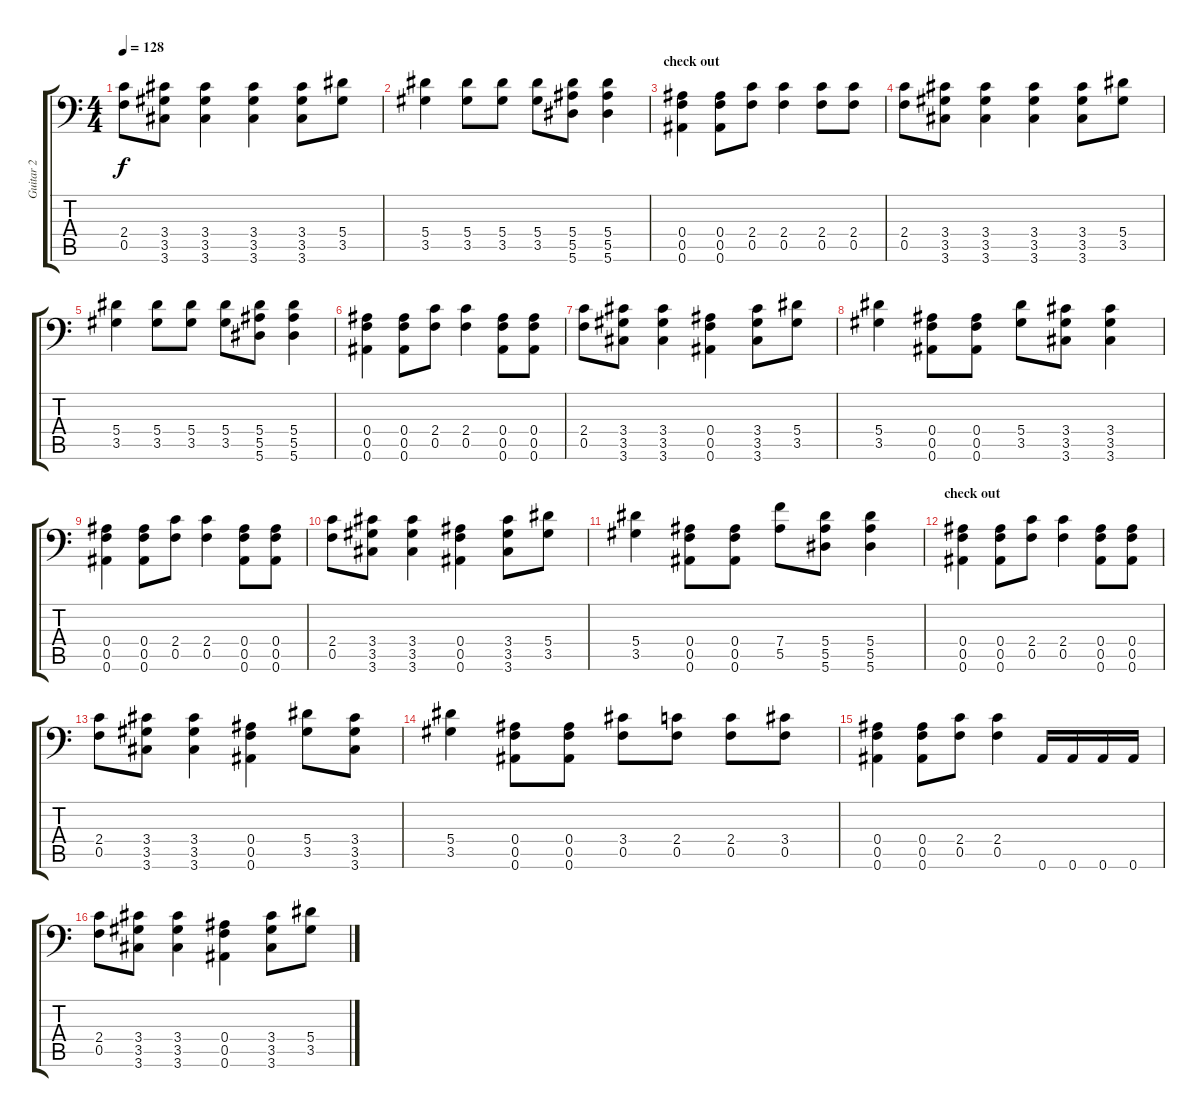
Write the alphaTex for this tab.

\track ("Guitar 2" "Guitar 2") {instrument overdrivenguitar}
\staff {score tabs}
\tuning (C4 G3 Eb3 Bb2 F2 Bb1) {hide}
\ts (4 4)
\tempo 128
\clef f4
\ks c
(2.4 0.5).8{dy f} (3.4 3.5 3.6).8 (3.4 3.5 3.6).4 (3.4 3.5 3.6).4 (3.4 3.5 3.6).8 (5.4 3.5).8 |
(5.4 3.5).4 (5.4 3.5).8 (5.4 3.5).8 (5.4 3.5).8 (5.4 5.5 5.6).8 (5.4 5.5 5.6).4 |
\section ("" "check out")
(0.4 0.5 0.6).4 (0.4 0.5 0.6).8 (2.4 0.5).8 (2.4 0.5).4 (2.4 0.5).8 (2.4 0.5).8 |
(2.4 0.5).8 (3.4 3.5 3.6).8 (3.4 3.5 3.6).4 (3.4 3.5 3.6).4 (3.4 3.5 3.6).8 (5.4 3.5).8 |
(5.4 3.5).4 (5.4 3.5).8 (5.4 3.5).8 (5.4 3.5).8 (5.4 5.5 5.6).8 (5.4 5.5 5.6).4 |
(0.4 0.5 0.6).4 (0.4 0.5 0.6).8 (2.4 0.5).8 (2.4 0.5).4 (0.4 0.5 0.6).8 (0.4 0.5 0.6).8 |
(2.4 0.5).8 (3.4 3.5 3.6).8 (3.4 3.5 3.6).4 (0.4 0.5 0.6).4 (3.4 3.5 3.6).8 (5.4 3.5).8 |
(5.4 3.5).4 (0.4 0.5 0.6).8 (0.4 0.5 0.6).8 (5.4 3.5).8 (3.4 3.5 3.6).8 (3.4 3.5 3.6).4 |
(0.4 0.5 0.6).4 (0.4 0.5 0.6).8 (2.4 0.5).8 (2.4 0.5).4 (0.4 0.5 0.6).8 (0.4 0.5 0.6).8 |
(2.4 0.5).8 (3.4 3.5 3.6).8 (3.4 3.5 3.6).4 (0.4 0.5 0.6).4 (3.4 3.5 3.6).8 (5.4 3.5).8 |
(5.4 3.5).4 (0.4 0.5 0.6).8 (0.4 0.5 0.6).8 (7.4 5.5).8 (5.4 5.5 5.6).8 (5.4 5.5 5.6).4 |
\section ("" "check out")
(0.4 0.5 0.6).4 (0.4 0.5 0.6).8 (2.4 0.5).8 (2.4 0.5).4 (0.4 0.5 0.6).8 (0.4 0.5 0.6).8 |
(2.4 0.5).8 (3.4 3.5 3.6).8 (3.4 3.5 3.6).4 (0.4 0.5 0.6).4 (5.4 3.5).8 (3.4 3.5 3.6).8 |
(5.4 3.5).4 (0.4 0.5 0.6).8 (0.4 0.5 0.6).8 (3.4 0.5).8 (2.4 0.5).8 (2.4 0.5).8 (3.4 0.5).8 |
(0.4 0.5 0.6).4 (0.4 0.5 0.6).8 (2.4 0.5).8 (2.4 0.5).4 0.6.16 0.6.16 0.6.16 0.6.16 |
(2.4 0.5).8 (3.4 3.5 3.6).8 (3.4 3.5 3.6).4 (0.4 0.5 0.6).4 (3.4 3.5 3.6).8 (5.4 3.5).8
